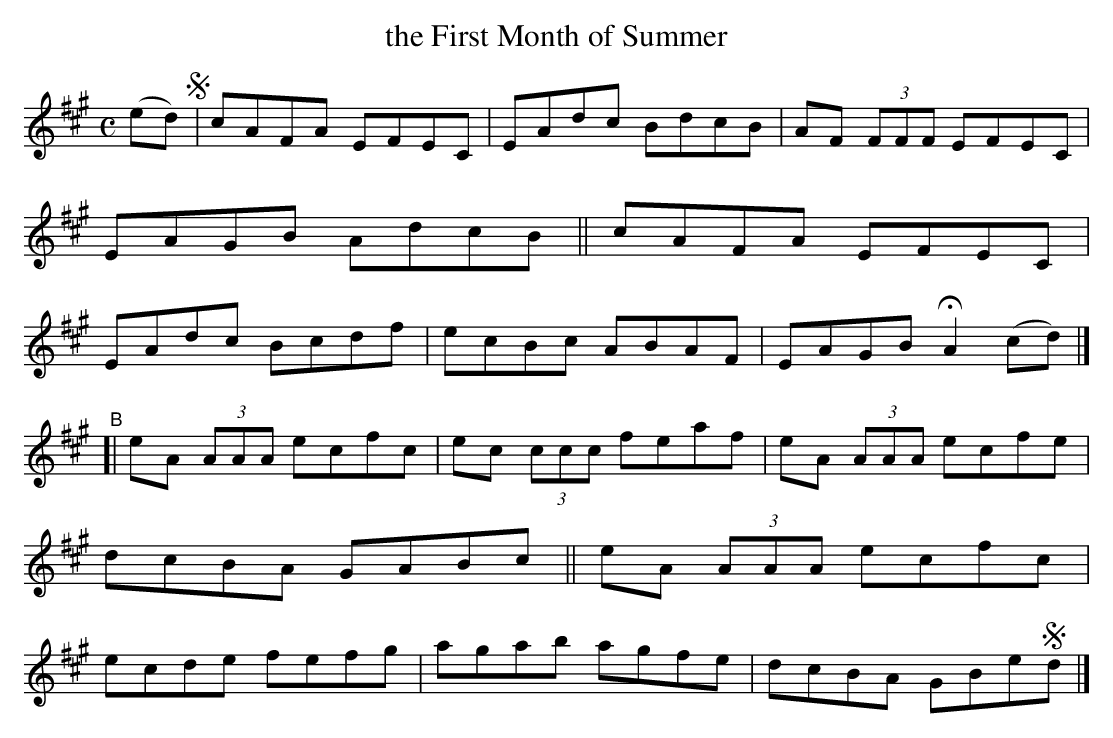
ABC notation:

X:1
T: the First Month of Summer
M: C
L: 1/8
K: A
(ed) !segno!|\
cAFA EFEC | EAdc BdcB | AF (3FFF EFEC | EAGB AdcB ||\
cAFA EFEC | EAdc Bcdf | ecBc ABAF | EAGB HA2 (cd) |]
"^B"[|\
eA (3AAA ecfc | ec (3ccc feaf | eA (3AAA ecfe | dcBA GABc ||\
eA (3AAA ecfc | ecde fefg | agab agfe | dcBA GBe!segno!d |]
